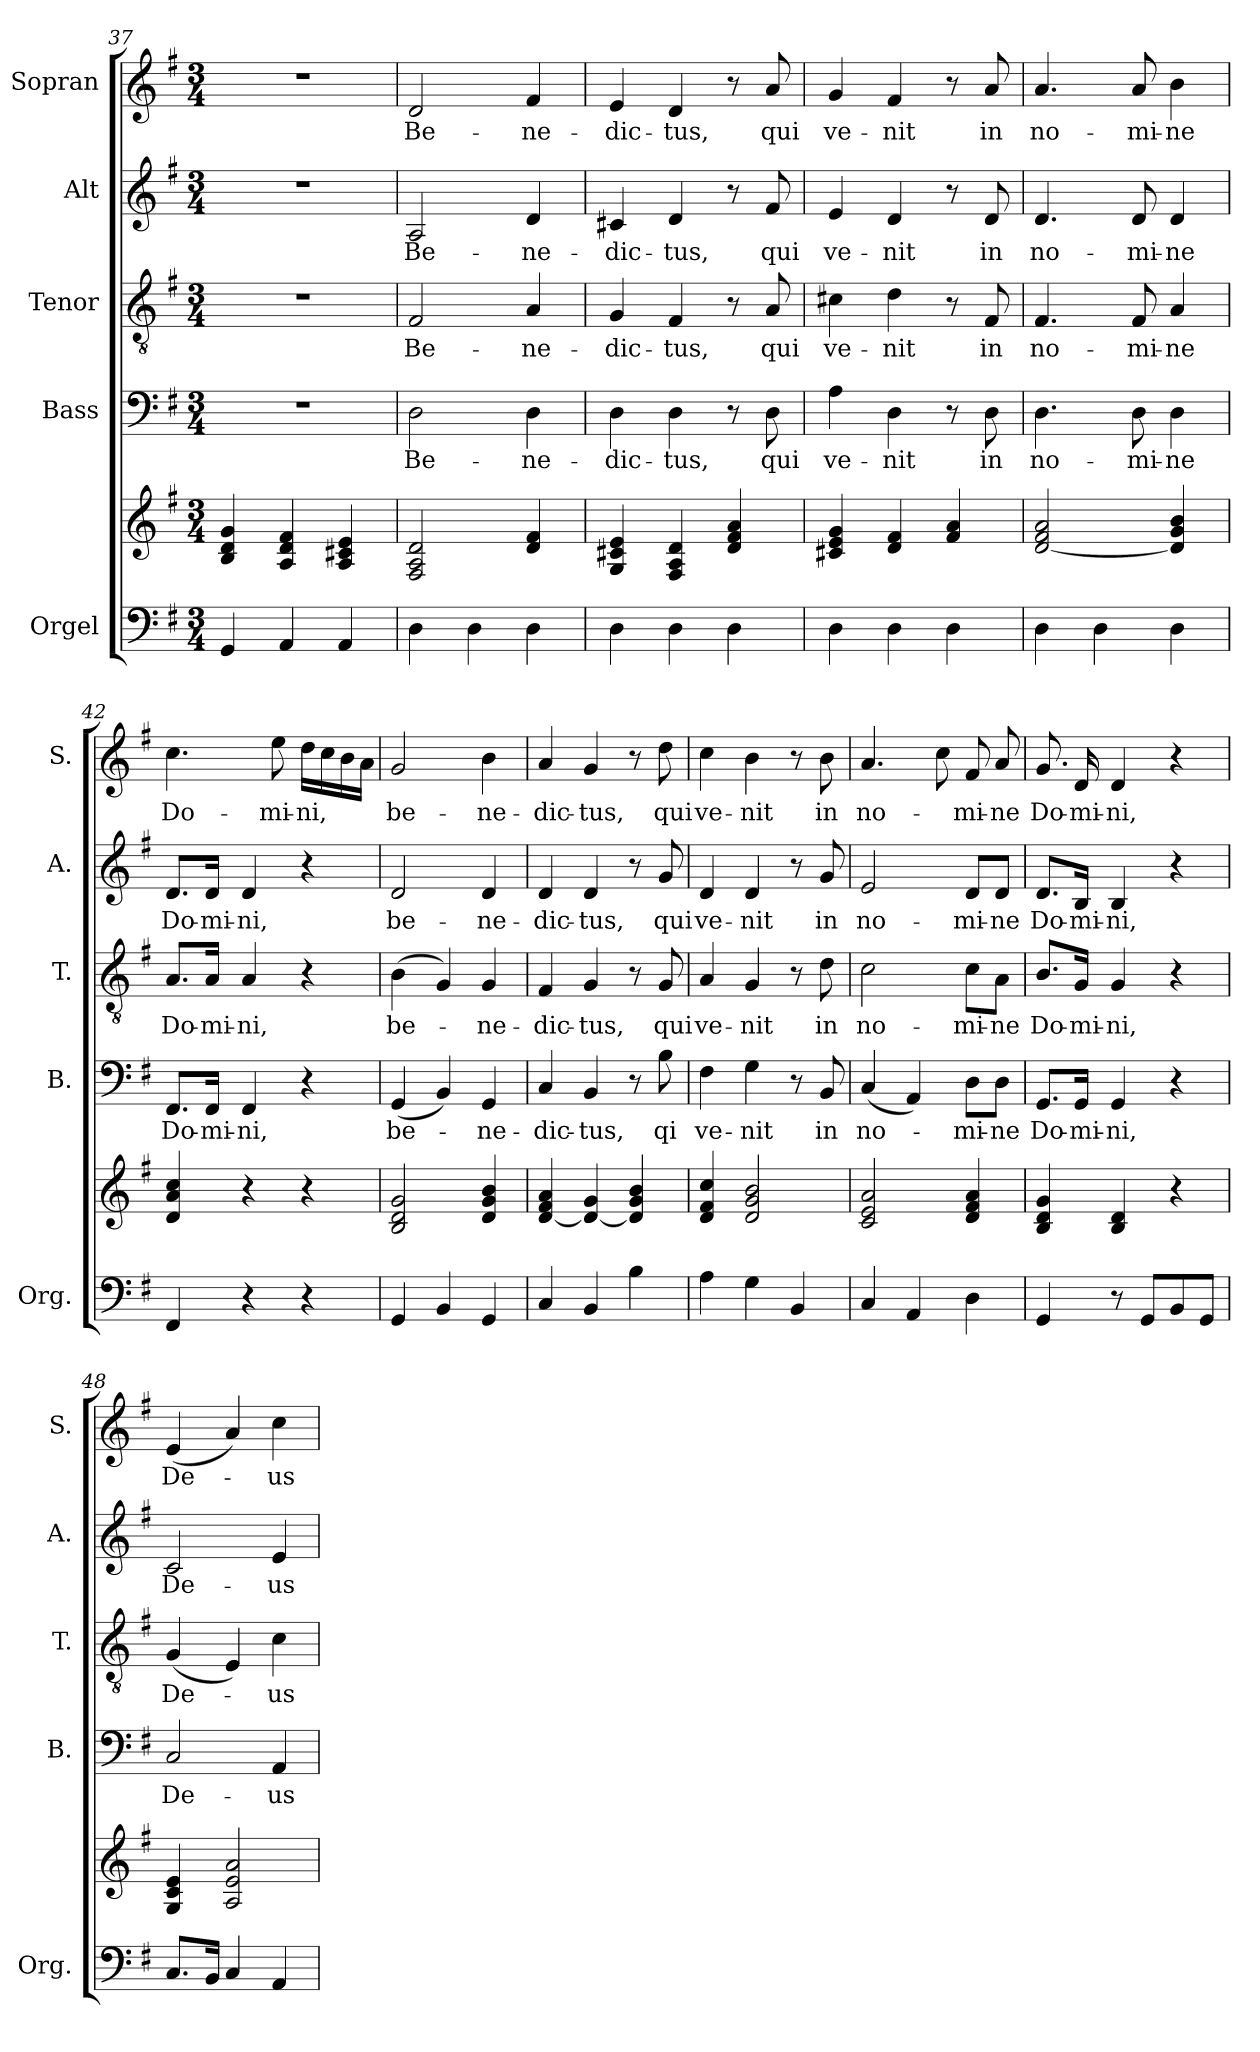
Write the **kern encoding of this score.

**kern	**kern	**kern	**text	**kern	**text	**kern	**text	**kern	**text
*part5	*part5	*part4	*part4	*part3	*part3	*part2	*part2	*part1	*part1
*staff6	*staff5	*staff4	*staff4	*staff3	*staff3	*staff2	*staff2	*staff1	*staff1
*I"Orgel	*	*I"Bass	*	*I"Tenor	*	*I"Alt	*	*I"Sopran	*
*I'Org.	*	*I'B.	*	*I'T.	*	*I'A.	*	*I'S.	*
*clefF4	*clefG2	*clefF4	*	*clefGv2	*	*clefG2	*	*clefG2	*
*k[f#]	*k[f#]	*k[f#]	*	*k[f#]	*	*k[f#]	*	*k[f#]	*
*G:	*G:	*G:	*	*G:	*	*G:	*	*G:	*
*M3/4	*M3/4	*M3/4	*	*M3/4	*	*M3/4	*	*M3/4	*
=37	=37	=37	=37	=37	=37	=37	=37	=37	=37
4GG/	4B/ 4d/ 4g/	2.r	.	2.r	.	2.r	.	2.r	.
4AA/	4A/ 4d/ 4f#/	.	.	.	.	.	.	.	.
4AA/	4A/ 4c#X/ 4e/	.	.	.	.	.	.	.	.
=38	=38	=38	=38	=38	=38	=38	=38	=38	=38
!	!	!	!LO:LY:b	!	!LO:LY:b	!	!LO:LY:b	!	!LO:LY:b
4D\	2F#/ 2A/ 2d/	2D\	Be-	2F#/	Be-	2A/	Be-	2d/	Be-
4D\	.	.	.	.	.	.	.	.	.
!	!	!	!LO:LY:b	!	!LO:LY:b	!	!LO:LY:b	!	!LO:LY:b
4D\	4d/ 4f#/	4D\	-ne-	4A/	-ne-	4d/	-ne-	4f#/	-ne-
=39	=39	=39	=39	=39	=39	=39	=39	=39	=39
!	!	!	!LO:LY:b	!	!LO:LY:b	!	!LO:LY:b	!	!LO:LY:b
4D\	4G/ 4c#X/ 4e/	4D\	-dic-	4G/	-dic-	4c#X/	-dic-	4e/	-dic-
!	!	!	!LO:LY:b	!	!LO:LY:b	!	!LO:LY:b	!	!LO:LY:b
4D\	4F#/ 4A/ 4d/	4D\	-tus,	4F#/	-tus,	4d/	-tus,	4d/	-tus,
4D\	4d/ 4f#/ 4a/	8r	.	8r	.	8r	.	8r	.
!	!	!	!LO:LY:b	!	!LO:LY:b	!	!LO:LY:b	!	!LO:LY:b
.	.	8D\	qui	8A/	qui	8f#/	qui	8a/	qui
!!LO:PB:g=z
=40	=40	=40	=40	=40	=40	=40	=40	=40	=40
!	!	!	!LO:LY:b	!	!LO:LY:b	!	!LO:LY:b	!	!LO:LY:b
4D\	4c#X/ 4e/ 4g/	4A\	ve-	4c#X\	ve-	4e/	ve-	4g/	ve-
!	!	!	!LO:LY:b	!	!LO:LY:b	!	!LO:LY:b	!	!LO:LY:b
4D\	4d/ 4f#/	4D\	-nit	4d\	-nit	4d/	-nit	4f#/	-nit
4D\	4f#/ 4a/	8r	.	8r	.	8r	.	8r	.
!	!	!	!LO:LY:b	!	!LO:LY:b	!	!LO:LY:b	!	!LO:LY:b
.	.	8D\	in	8F#/	in	8d/	in	8a/	in
=41	=41	=41	=41	=41	=41	=41	=41	=41	=41
!	!	!	!LO:LY:b	!	!LO:LY:b	!	!LO:LY:b	!	!LO:LY:b
4D\	[2d/ 2f#/ 2a/	4.D\	no-	4.F#/	no-	4.d/	no-	4.a/	no-
4D\	.	.	.	.	.	.	.	.	.
!	!	!	!LO:LY:b	!	!LO:LY:b	!	!LO:LY:b	!	!LO:LY:b
.	.	8D\	-mi-	8F#/	-mi-	8d/	-mi-	8a/	-mi-
!	!	!	!LO:LY:b	!	!LO:LY:b	!	!LO:LY:b	!	!LO:LY:b
4D\	4d/] 4g/ 4b/	4D\	-ne	4A/	-ne	4d/	-ne	4b\	-ne
=42	=42	=42	=42	=42	=42	=42	=42	=42	=42
!	!	!	!LO:LY:b	!	!LO:LY:b	!	!LO:LY:b	!	!LO:LY:b
4FF#/	4d/ 4a/ 4cc/	8.FF#/L	Do-	8.A/L	Do-	8.d/L	Do-	4.cc\	Do-
!	!	!	!LO:LY:b	!	!LO:LY:b	!	!LO:LY:b	!	!
.	.	16FF#/Jk	-mi-	16A/Jk	-mi-	16d/Jk	-mi-	.	.
!	!	!	!LO:LY:b	!	!LO:LY:b	!	!LO:LY:b	!	!
4r	4r	4FF#/	-ni,	4A/	-ni,	4d/	-ni,	.	.
!	!	!	!	!	!	!	!	!	!LO:LY:b
.	.	.	.	.	.	.	.	8ee\	-mi-
!	!	!	!	!	!	!	!	!	!LO:LY:b
4r	4r	4r	.	4r	.	4r	.	16dd\LL	-ni,
.	.	.	.	.	.	.	.	16cc\	.
.	.	.	.	.	.	.	.	16b\	.
.	.	.	.	.	.	.	.	16a\JJ	.
=43	=43	=43	=43	=43	=43	=43	=43	=43	=43
!	!	!	!LO:LY:b	!	!LO:LY:b	!	!LO:LY:b	!	!LO:LY:b
4GG/	2B/ 2d/ 2g/	(<4GG/	be-	(>4B\	be-	2d/	be-	2g/	be-
4BB/	.	4BB/)	.	4G/)	.	.	.	.	.
!	!	!	!LO:LY:b	!	!LO:LY:b	!	!LO:LY:b	!	!LO:LY:b
4GG/	4d/ 4g/ 4b/	4GG/	-ne-	4G/	-ne-	4d/	-ne-	4b\	-ne-
=44	=44	=44	=44	=44	=44	=44	=44	=44	=44
!	!	!	!LO:LY:b	!	!LO:LY:b	!	!LO:LY:b	!	!LO:LY:b
4C/	[4d/ 4f#/ 4a/	4C/	-dic-	4F#/	-dic-	4d/	-dic-	4a/	-dic-
!	!	!	!LO:LY:b	!	!LO:LY:b	!	!LO:LY:b	!	!LO:LY:b
4BB/	4d/_ 4g/	4BB/	-tus,	4G/	-tus,	4d/	-tus,	4g/	-tus,
4B\	4d/] 4g/ 4b/	8r	.	8r	.	8r	.	8r	.
!	!	!	!LO:LY:b	!	!LO:LY:b	!	!LO:LY:b	!	!LO:LY:b
.	.	8B\	qi	8G/	qui	8g/	qui	8dd\	qui
=45	=45	=45	=45	=45	=45	=45	=45	=45	=45
!	!	!	!LO:LY:b	!	!LO:LY:b	!	!LO:LY:b	!	!LO:LY:b
4A\	4d/ 4f#/ 4cc/	4F#\	ve-	4A/	ve-	4d/	ve-	4cc\	ve-
!	!	!	!LO:LY:b	!	!LO:LY:b	!	!LO:LY:b	!	!LO:LY:b
4G\	2d/ 2g/ 2b/	4G\	-nit	4G/	-nit	4d/	-nit	4b\	-nit
4BB/	.	8r	.	8r	.	8r	.	8r	.
!	!	!	!LO:LY:b	!	!LO:LY:b	!	!LO:LY:b	!	!LO:LY:b
.	.	8BB/	in	8d\	in	8g/	in	8b\	in
!!LO:LB:g=z
=46	=46	=46	=46	=46	=46	=46	=46	=46	=46
!	!	!	!LO:LY:b	!	!LO:LY:b	!	!LO:LY:b	!	!LO:LY:b
4C/	2c/ 2e/ 2a/	(<4C/	no-	2c\	no-	2e/	no-	4.a/	no-
4AA/	.	4AA/)	.	.	.	.	.	.	.
.	.	.	.	.	.	.	.	8cc\	.
!	!	!	!LO:LY:b	!	!LO:LY:b	!	!LO:LY:b	!	!LO:LY:b
4D\	4d/ 4f#/ 4a/	8D\L	-mi-	8c\L	-mi-	8d/L	-mi-	8f#/	-mi-
!	!	!	!LO:LY:b	!	!LO:LY:b	!	!LO:LY:b	!	!LO:LY:b
.	.	8D\J	-ne	8A\J	-ne	8d/J	-ne	8a/	-ne
=47	=47	=47	=47	=47	=47	=47	=47	=47	=47
!	!	!	!LO:LY:b	!	!LO:LY:b	!	!LO:LY:b	!	!LO:LY:b
4GG/	4B/ 4d/ 4g/	8.GG/L	Do-	8.B/L	Do-	8.d/L	Do-	8.g/	Do-
!	!	!	!LO:LY:b	!	!LO:LY:b	!	!LO:LY:b	!	!LO:LY:b
.	.	16GG/Jk	-mi-	16G/Jk	-mi-	16B/Jk	-mi-	16d/	-mi-
!	!	!	!LO:LY:b	!	!LO:LY:b	!	!LO:LY:b	!	!LO:LY:b
8r	4B/ 4d/	4GG/	-ni,	4G/	-ni,	4B/	-ni,	4d/	-ni,
8GG/L	.	.	.	.	.	.	.	.	.
8BB/	4r	4r	.	4r	.	4r	.	4r	.
8GG/J	.	.	.	.	.	.	.	.	.
=48	=48	=48	=48	=48	=48	=48	=48	=48	=48
!	!	!	!LO:LY:b	!	!LO:LY:b	!	!LO:LY:b	!	!LO:LY:b
8.C/L	4G/ 4c/ 4e/	2C/	De-	(<4G/	De-	2c/	De-	(<4e/	De-
16BB/Jk	.	.	.	.	.	.	.	.	.
4C/	2A/ 2e/ 2a/	.	.	4E/)	.	.	.	4a/)	.
!	!	!	!LO:LY:b	!	!LO:LY:b	!	!LO:LY:b	!	!LO:LY:b
4AA/	.	4AA/	-us	4c\	-us	4e/	-us	4cc\	-us
=	=	=	=	=	=	=	=	=	=
*-	*-	*-	*-	*-	*-	*-	*-	*-	*-
